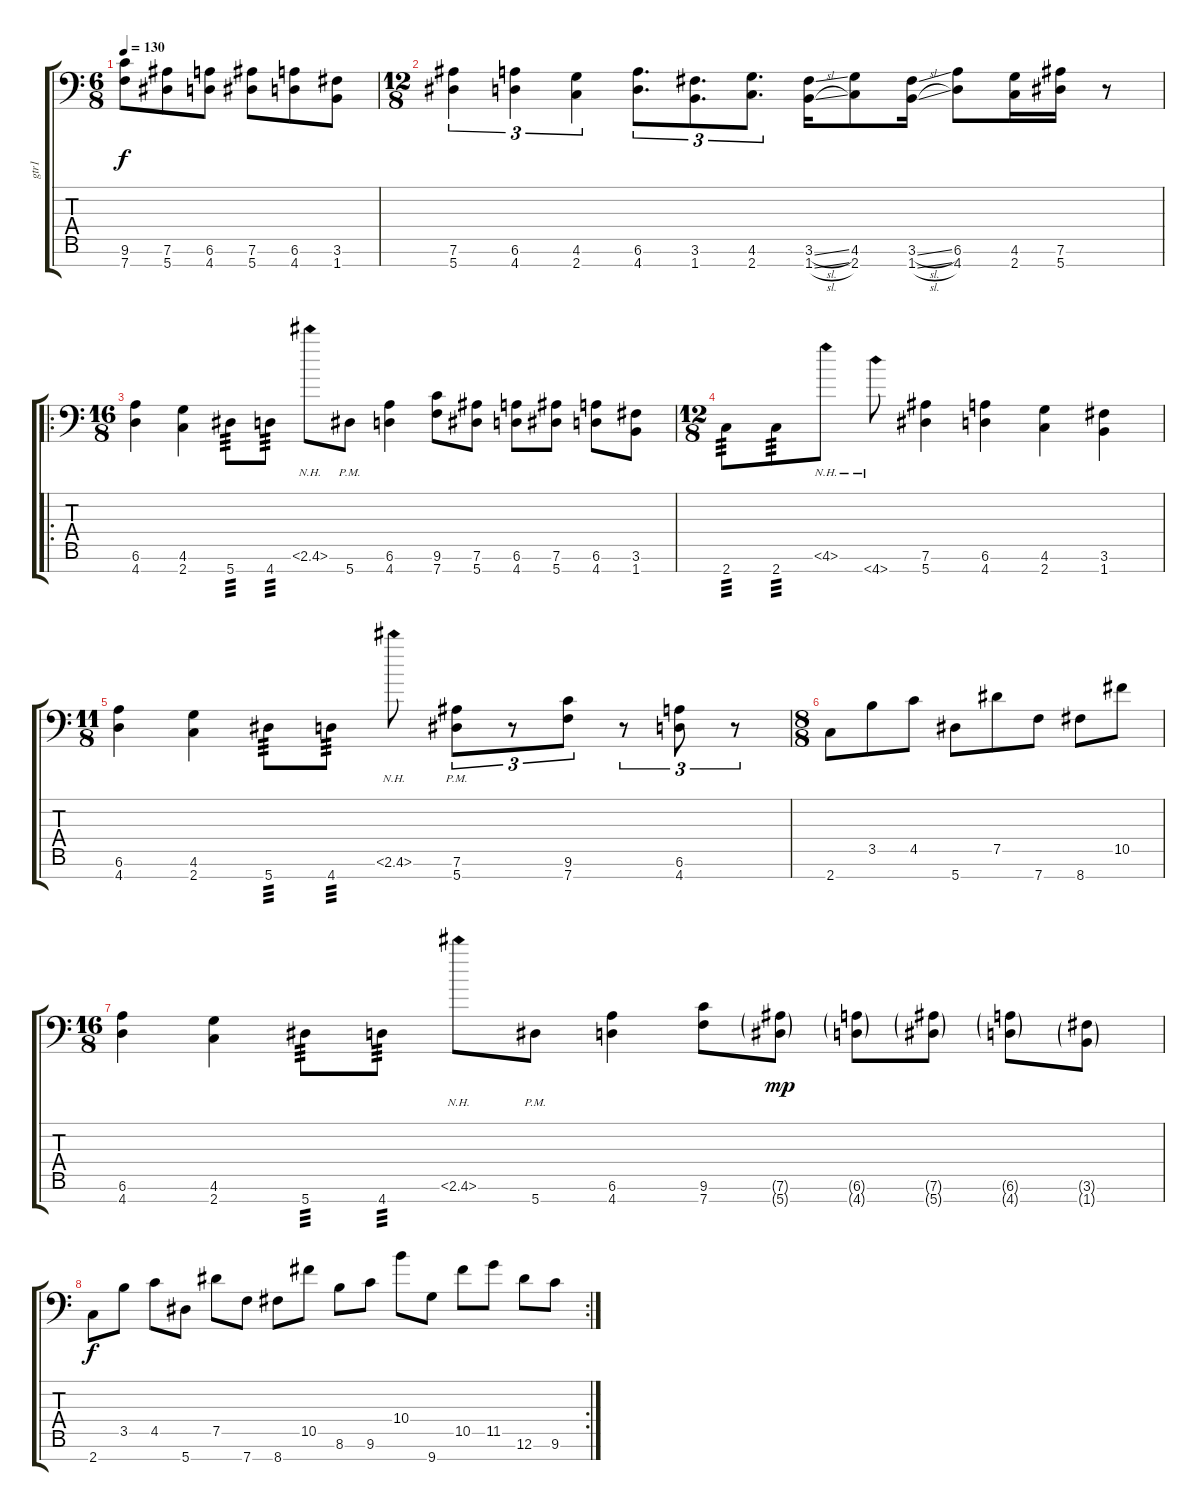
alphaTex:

\track ("gtr1" "gtr1") {instrument overdrivenguitar}
\staff {score tabs}
\tuning (Eb4 Bb3 Gb3 Db3 Ab2 Eb2 Bb1) {hide}
\ts (6 8)
\tempo 130
\clef f4
\ks c
(9.6 7.7).8{dy f instrument overdrivenguitar} (7.6 5.7).8 (6.6 4.7).8 (7.6 5.7).8 (6.6 4.7).8 (3.6 1.7).8 |
\ts (12 8)
(7.6 5.7).4{tu (3 2)} (6.6 4.7).4{tu (3 2)} (4.6 2.7).4{tu (3 2)} (6.6 4.7).8{d tu (3 2)} (3.6 1.7).8{d tu (3 2)} (4.6 2.7).8{d tu (3 2)} (3.6{sl} 1.7{sl}).16 (4.6 2.7).8 (3.6{sl} 1.7{sl}).16 (6.6 4.7).8 (4.6 2.7).16 (7.6 5.7).16 r.8 |
\ro
\ts (16 8)
(6.6 4.7).4 (4.6 2.7).4 5.7.8{tp 3} 4.7.8{tp 3} 2.6{nh}.8 5.7{pm}.8 (6.6 4.7).4 (9.6 7.7).8 (7.6 5.7).8 (6.6 4.7).8 (7.6 5.7).8 (6.6 4.7).8 (3.6 1.7).8 |
\ts (12 8)
2.7.8{tp 3} 2.7.8{tp 3} 4.6{nh}.8 4.7{nh}.8 (7.6 5.7).4 (6.6 4.7).4 (4.6 2.7).4 (3.6 1.7).4 |
\ts (11 8)
(6.6 4.7).4 (4.6 2.7).4 5.7.8{tp 3} 4.7.8{tp 3} 2.6{nh}.8 (7.6{pm} 5.7{pm}).8{tu (3 2)} r.8{tu (3 2)} (9.6 7.7).8{tu (3 2)} r.8{tu (3 2)} (6.6 4.7).8{tu (3 2)} r.8{tu (3 2)} |
\ts (8 8)
2.7.8 3.5.8 4.5.8 5.7.8 7.5.8 7.7.8 8.7.8 10.5.8 |
\ts (16 8)
(6.6 4.7).4 (4.6 2.7).4 5.7.8{tp 3} 4.7.8{tp 3} 2.6{nh}.8 5.7{pm}.8 (6.6 4.7).4 (9.6 7.7).8 (7.6{g} 5.7{g}).8{dy mp} (6.6{g} 4.7{g}).8 (7.6{g} 5.7{g}).8 (6.6{g} 4.7{g}).8 (3.6{g} 1.7{g}).8 |
\rc 2
2.7.8{dy f} 3.5.8 4.5.8 5.7.8 7.5.8 7.7.8 8.7.8 10.5.8 8.6.8 9.6.8 10.4.8 9.7.8 10.5.8 11.5.8 12.6.8 9.6.8
